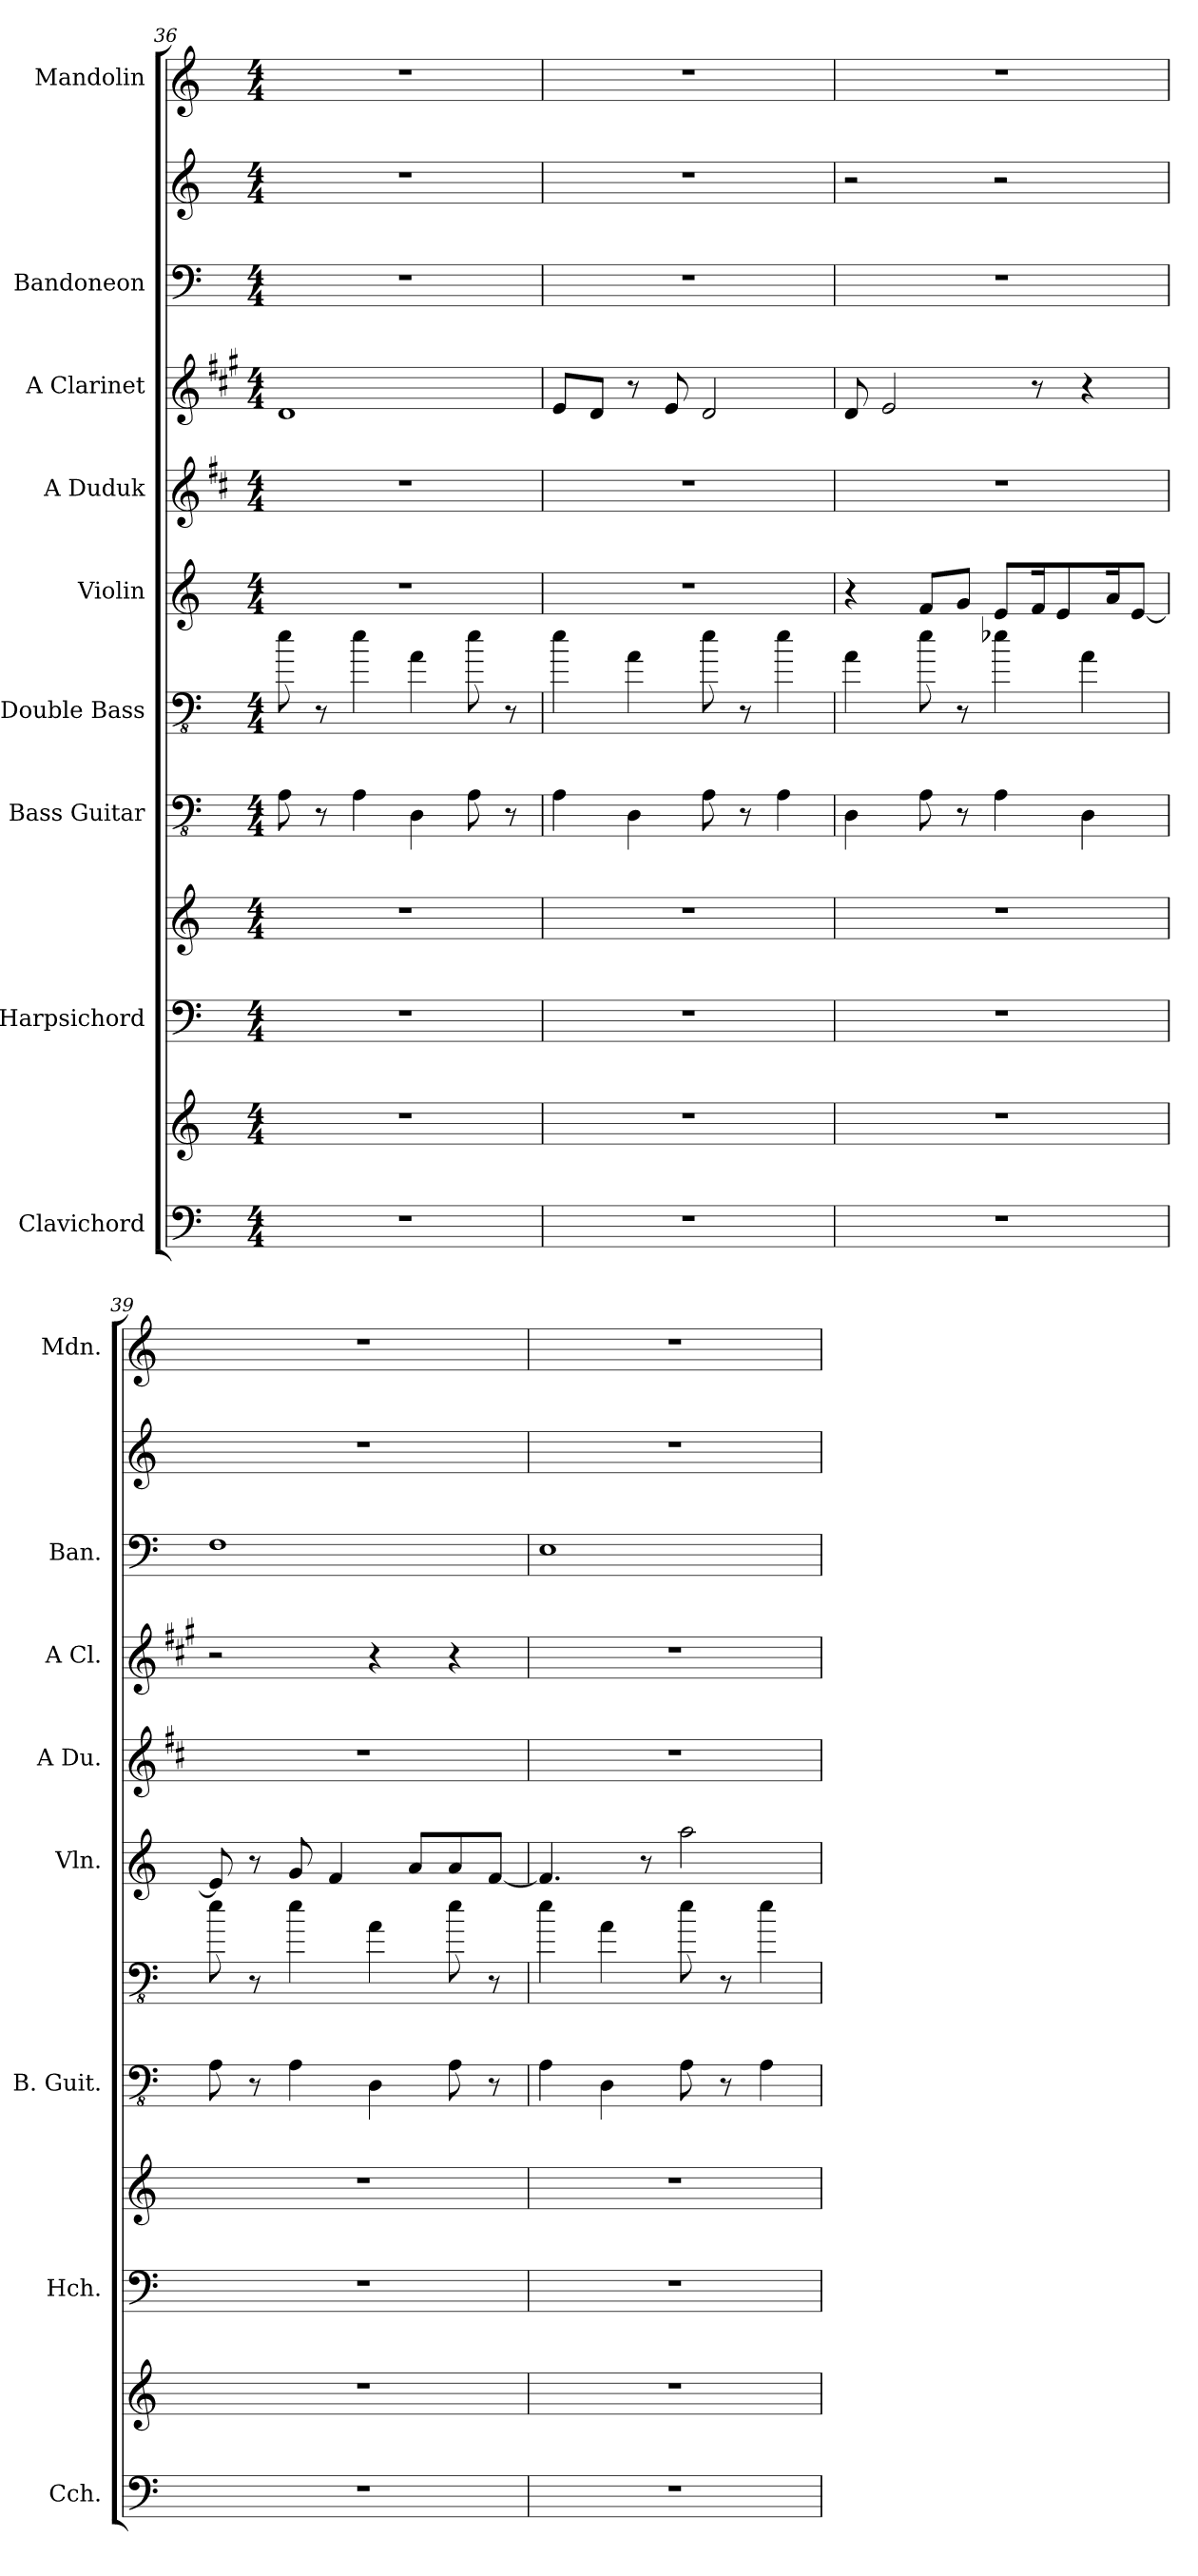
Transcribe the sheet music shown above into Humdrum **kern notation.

**kern	**kern	**kern	**kern	**kern	**kern	**kern	**kern	**kern	**kern	**kern	**kern
*part9	*part9	*part8	*part8	*part7	*part6	*part5	*part4	*part3	*part2	*part2	*part1
*staff12	*staff11	*staff10	*staff9	*staff8	*staff7	*staff6	*staff5	*staff4	*staff3	*staff2	*staff1
*I"Clavichord	*	*I"Harpsichord	*	*I"Bass Guitar	*I"Double Bass	*I"Violin	*I"A Duduk	*I"A Clarinet	*I"Bandoneon	*	*I"Mandolin
*I'Cch.	*	*I'Hch.	*	*I'B. Guit.	*	*I'Vln.	*I'A Du.	*I'A Cl.	*I'Ban.	*	*I'Mdn.
*clefF4	*clefG2	*clefF4	*clefG2	*clefFv4	*clefFv4	*clefG2	*clefG2	*clefG2	*clefF4	*clefG2	*clefG2
*	*	*	*	*	*ITrd7c12	*	*ITrd1c2	*ITrd2c3	*	*	*
*k[]	*k[]	*k[]	*k[]	*k[]	*k[]	*k[]	*k[]	*k[f#c#g#d#a#e#]	*k[]	*k[]	*k[]
*C:	*C:	*C:	*C:	*C:	*C:	*C:	*C:	*F#:	*C:	*C:	*C:
*M4/4	*M4/4	*M4/4	*M4/4	*M4/4	*M4/4	*M4/4	*M4/4	*M4/4	*M4/4	*M4/4	*M4/4
=36	=36	=36	=36	=36	=36	=36	=36	=36	=36	=36	=36
1r	1r	1r	1r	8AA\	8E\	1r	1r	1B	1r	1r	1r
.	.	.	.	8r	8r	.	.	.	.	.	.
.	.	.	.	4AA\	4E\	.	.	.	.	.	.
.	.	.	.	4DD\	4AA\	.	.	.	.	.	.
.	.	.	.	8AA\	8E\	.	.	.	.	.	.
.	.	.	.	8r	8r	.	.	.	.	.	.
=37	=37	=37	=37	=37	=37	=37	=37	=37	=37	=37	=37
1r	1r	1r	1r	4AA\	4E\	1r	1r	8c#/L	1r	1r	1r
.	.	.	.	.	.	.	.	8B/J	.	.	.
.	.	.	.	4DD\	4AA\	.	.	8r	.	.	.
.	.	.	.	.	.	.	.	8c#/	.	.	.
.	.	.	.	8AA\	8E\	.	.	2B/	.	.	.
.	.	.	.	8r	8r	.	.	.	.	.	.
.	.	.	.	4AA\	4E\	.	.	.	.	.	.
=38	=38	=38	=38	=38	=38	=38	=38	=38	=38	=38	=38
1r	1r	1r	1r	4DD\	4AA\	4r	1r	8B/	1r	2r	1r
.	.	.	.	.	.	.	.	2c#/	.	.	.
.	.	.	.	8AA\	8E\	8f/L	.	.	.	.	.
.	.	.	.	8r	8r	8g/J	.	.	.	.	.
.	.	.	.	4AA\	4E-X\	8e/L	.	.	.	2r	.
.	.	.	.	.	.	16f/K	.	8r	.	.	.
.	.	.	.	.	.	8e/	.	.	.	.	.
.	.	.	.	4DD\	4AA\	.	.	4r	.	.	.
.	.	.	.	.	.	16a/K	.	.	.	.	.
.	.	.	.	.	.	[8e/J	.	.	.	.	.
=39	=39	=39	=39	=39	=39	=39	=39	=39	=39	=39	=39
1r	1r	1r	1r	8AA\	8E\	8e/]	1r	2r	1F	1r	1r
.	.	.	.	8r	8r	8r	.	.	.	.	.
.	.	.	.	4AA\	4E\	8g/	.	.	.	.	.
.	.	.	.	.	.	4f/	.	.	.	.	.
.	.	.	.	4DD\	4AA\	.	.	4r	.	.	.
.	.	.	.	.	.	8a/L	.	.	.	.	.
.	.	.	.	8AA\	8E\	8a/	.	4r	.	.	.
.	.	.	.	8r	8r	[8f/J	.	.	.	.	.
!!LO:PB:g=z
=40	=40	=40	=40	=40	=40	=40	=40	=40	=40	=40	=40
1r	1r	1r	1r	4AA\	4E\	4.f/]	1r	1r	1E	1r	1r
.	.	.	.	4DD\	4AA\	.	.	.	.	.	.
.	.	.	.	.	.	8r	.	.	.	.	.
.	.	.	.	8AA\	8E\	2aa\	.	.	.	.	.
.	.	.	.	8r	8r	.	.	.	.	.	.
.	.	.	.	4AA\	4E\	.	.	.	.	.	.
=	=	=	=	=	=	=	=	=	=	=	=
*-	*-	*-	*-	*-	*-	*-	*-	*-	*-	*-	*-
